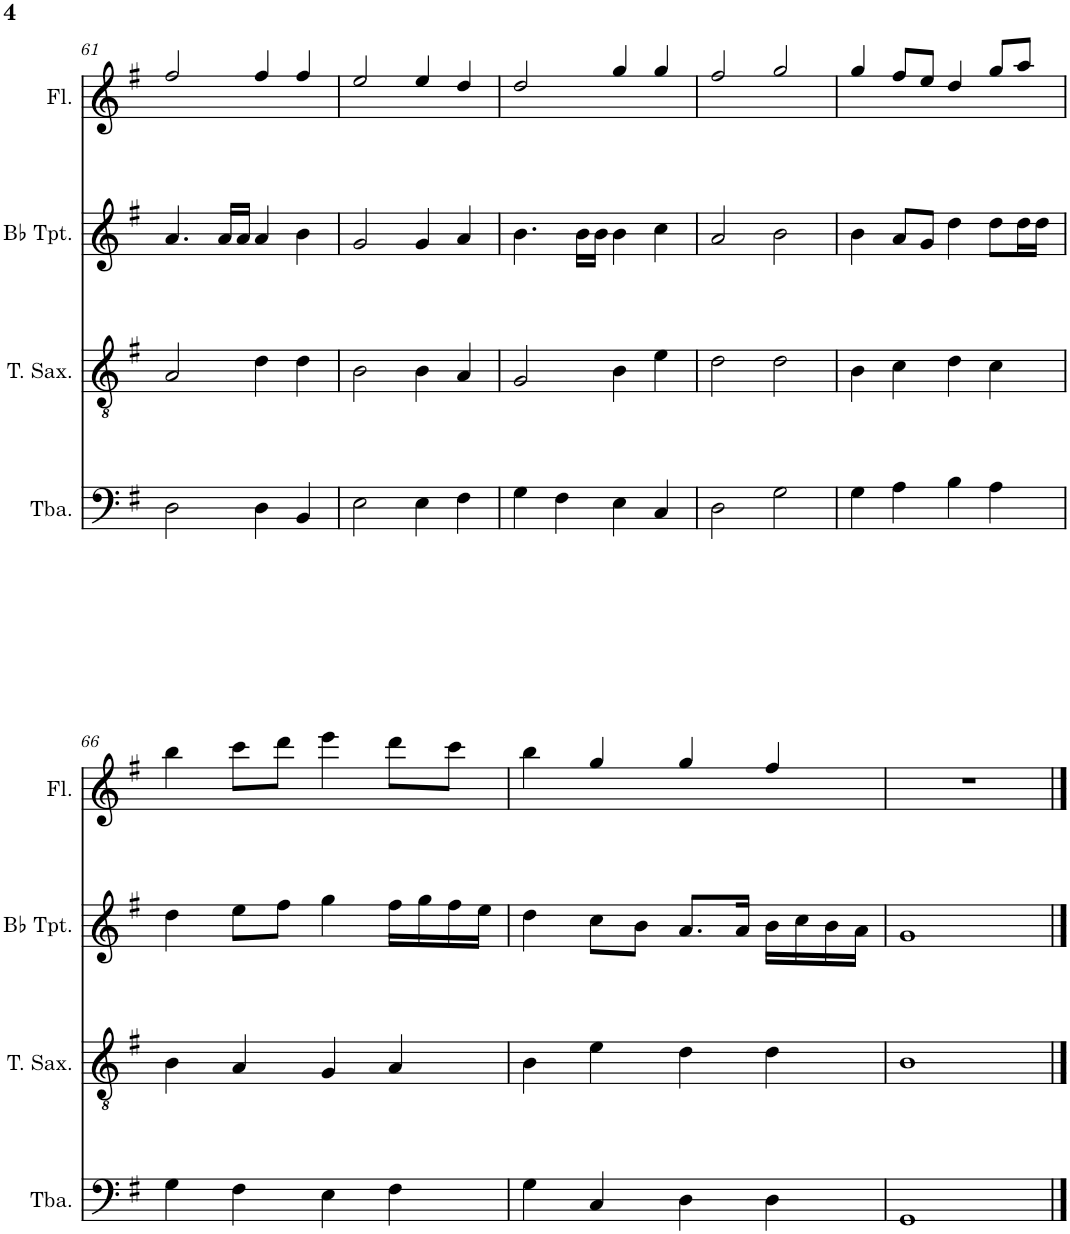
**kern	**kern	**kern	**kern
*part4	*part3	*part2	*part1
*staff4	*staff3	*staff2	*staff1
*I"Tuba	*I"Tenor Saxophone	*I"Bb Trumpet	*I"Flute
*I'Tba.	*I'T. Sax.	*I'Bb Tpt.	*I'Fl.
!!LO:PB:g=z
*clefF4	*clefGv2	*clefG2	*clefG2
*	*ITrd8c14	*ITrd1c2	*
*k[f#]	*k[f#]	*k[f#]	*k[f#]
*M4/4	*M4/4	*M4/4	*M4/4
=61	=61	=61	=61
2D\	2A/	4.a/	2ff#/
.	.	16a/LL	.
.	.	16a/JJ	.
4D\	4d\	4a/	4ff#/
4BB/	4d\	4b\	4ff#/
=62	=62	=62	=62
2E\	2B\	2g/	2ee/
4E\	4B\	4g/	4ee/
4F#\	4A/	4a/	4dd/
=63	=63	=63	=63
4G\	2G/	4.b\	2dd/
4F#\	.	.	.
.	.	16b\LL	.
.	.	16b\JJ	.
4E\	4B\	4b\	4gg/
4C/	4e\	4cc\	4gg/
=64	=64	=64	=64
2D\	2d\	2a/	2ff#/
2G\	2d\	2b\	2gg/
=65	=65	=65	=65
4G\	4B\	4b\	4gg/
4A\	4c\	8a/L	8ff#/L
.	.	8g/J	8ee/J
4B\	4d\	4dd\	4dd/
4A\	4c\	8dd\L	8gg/L
.	.	16dd\L	8aa/J
.	.	16dd\JJ	.
!!LO:LB:g=z
=66	=66	=66	=66
4G\	4B\	4dd\	4bb\
4F#\	4A/	8ee\L	8ccc\L
.	.	8ff#\J	8ddd\J
4E\	4G/	4gg\	4eee\
4F#\	4A/	16ff#\LL	8ddd\L
.	.	16gg\	.
.	.	16ff#\	8ccc\J
.	.	16ee\JJ	.
=67	=67	=67	=67
4G\	4B\	4dd\	4bb\
4C/	4e\	8cc\L	4gg/
.	.	8b\J	.
4D\	4d\	8.a/L	4gg/
.	.	16a/Jk	.
4D\	4d\	16b\LL	4ff#/
.	.	16cc\	.
.	.	16b\	.
.	.	16a\JJ	.
=68	=68	=68	=68
1GG	1B	1g	1r
==	==	==	==
*-	*-	*-	*-
